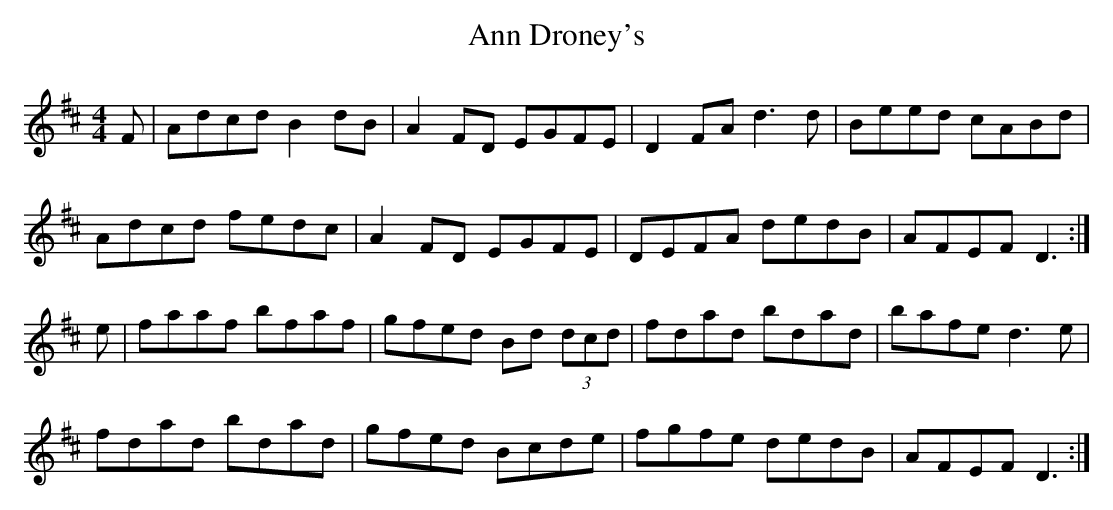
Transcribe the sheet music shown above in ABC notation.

X:1
T: Ann Droney's
M: 4/4
L: 1/8
K: D
F | Adcd B2 dB | A2 FD EGFE | D2 FA d3 d |\
Beed cABd |
Adcd fedc | A2 FD EGFE | DEFA dedB | AFEF D3 :|
e | faaf bfaf | gfed Bd (3dcd | fdad bdad |\
bafe d3 e |
fdad bdad | gfed Bcde | fgfe dedB | AFEF D3 :|
